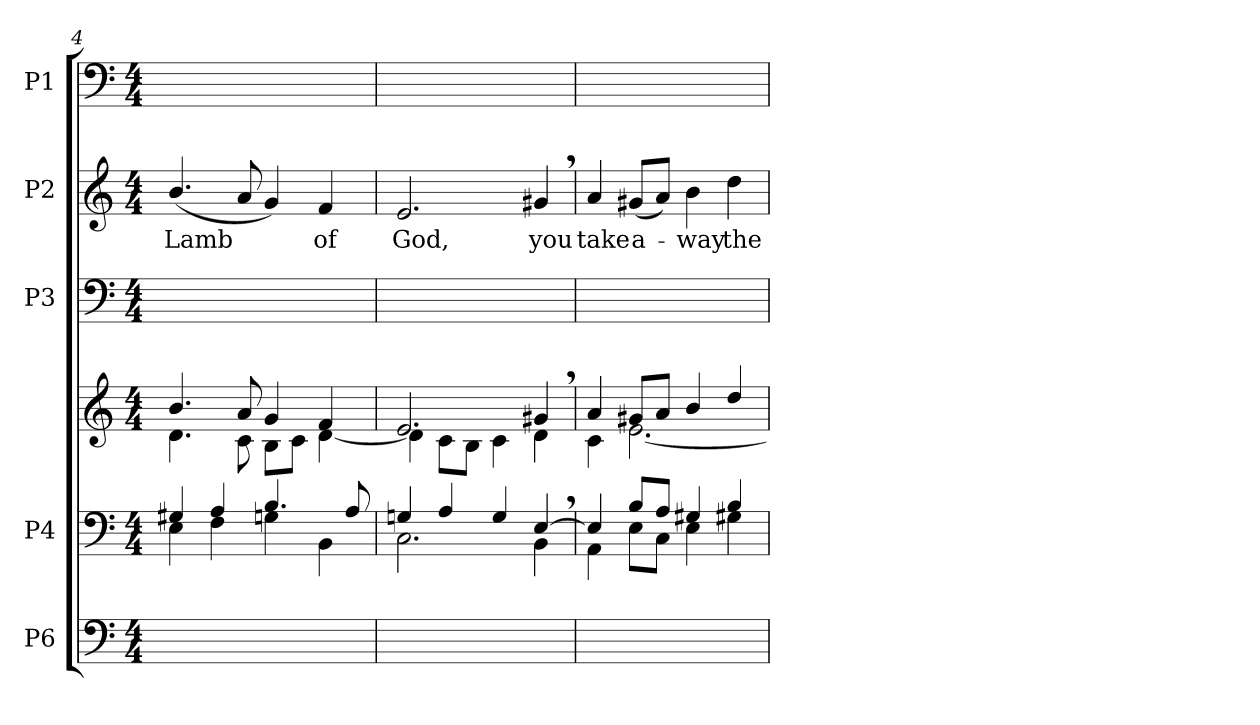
**kern	**kern	**kern	**kern	**text	**kern	**text	**kern
*part5	*part4	*part4	*part3	*part3	*part2	*part2	*part1
*staff6	*staff5	*staff4	*staff3	*staff3	*staff2	*staff2	*staff1
*I"P6	*I"P4	*	*I"P3	*	*I"P2	*	*I"P1
*clefF4	*clefF4	*clefG2	*clefF4	*	*clefG2	*	*clefF4
*k[]	*k[]	*k[]	*k[]	*	*k[]	*	*k[]
*C:	*C:	*C:	*C:	*	*C:	*	*C:
*M4/4	*M4/4	*M4/4	*M4/4	*	*M4/4	*	*M4/4
=4	=4	=4	=4	=4	=4	=4	=4
*	*^	*^	*	*	*	*	*
!	!	!	!	!	!	!LO:LY:b:color=#000000	!	!	!
*	*	*	*	*	*^	*	*	*	*
!	!	!	!	!	!	!	!	!	!LO:LY:b:color=#000000	!
4Ei\yy	4G#Xi/	4Ei\	4.bi/	4.di\	(4.Bi/yy	4.Bi\yy	Lamb	(4.bi/	Lamb	(4.Bi/yy
4Fi\yy	4Ai/	4Fi\	.	.	.	.	.	.	.	.
.	.	.	8ai/	8ci\	8Ai\yy	8Ai\yy	.	8ai/	.	8Ai\yy
4Gi\yy	4.Bi/	4Gni\	4gi/	8Bi\L	4Gi/yy)	4Gi\yy	.	4gi/)	.	4Gi\yy)
.	.	.	.	8ci\J	.	.	.	.	.	.
!	!	!	!	!	!	!	!LO:LY:b:color=#000000	!	!	!
!	!	!	!	!	!	!	!	!	!LO:LY:b:color=#000000	!
4BBi/yy	.	4BBi\	4fi/	[<4di\	4Fi/yy	4Fi\yy	of	4fi/	of	4Fi\yy
.	8Ai/	.	.	.	.	.	.	.	.	.
!!LO:LB:g=z
=5	=5	=5	=5	=5	=5	=5	=5	=5	=5	=5
!	!	!	!	!	!	!	!LO:LY:b:color=#000000	!	!	!
!	!	!	!	!	!	!	!	!	!LO:LY:b:color=#000000	!
2.Ci/yy	4Gni/	2.Ci\	2.ei/	4di\]	2.Ei/yy	2.Ei\yy	God,	2.ei/	God,	2.Ei\yy
.	4Ai/	.	.	8ci\L	.	.	.	.	.	.
.	.	.	.	8Bi\J	.	.	.	.	.	.
.	4Gi/	.	.	4ci\	.	.	.	.	.	.
!	!	!	!	!	!	!	!LO:LY:b:color=#000000	!	!	!
!	!	!	!	!	!	!	!	!	!LO:LY:b:color=#000000	!
4BBi/yy	[>4E,i/	4BBi\	4g#X,i/	4di\	4G#X,i/yy	4G#i\yy	you	4g#X,i/	you	4G#X,i\yy
=6	=6	=6	=6	=6	=6	=6	=6	=6	=6	=6
!	!	!	!	!	!	!	!LO:LY:b:color=#000000	!	!	!
!	!	!	!	!	!	!	!	!	!LO:LY:b:color=#000000	!
4AAi/yy	4Ei/]	4AAi\	4ai/	4ci\	4Ai/yy	4Ai\yy	take	4ai/	take	4Ai\yy
!	!	!	!	!	!	!	!LO:LY:b:color=#000000	!	!	!
!	!	!	!	!	!	!	!	!	!LO:LY:b:color=#000000	!
8Ei\Lyy	8Bi/L	8Ei\L	8g#Xi/L	[<2.ei\	(8G#Xi\Lyy	8G#i\Lyy	a-	(8g#Xi/L	a-	(8G#Xi\Lyy
8Ci\Jyy	8Ai/J	8Ci\J	8ai/J	.	8Ai\Jyy)	8Ai\Jyy	.	8ai/J)	.	8Ai\Jyy)
!	!	!	!	!	!	!	!LO:LY:b:color=#000000	!	!	!
!	!	!	!	!	!	!	!	!	!LO:LY:b:color=#000000	!
4Ei\yy	4G#Xi/	4Ei\	4bi/	.	4Bi/yy	4Bi\yy	-way	4bi\	-way	4Bi\yy
!	!	!	!	!	!	!	!LO:LY:b:color=#000000	!	!	!
!	!	!	!	!	!	!	!	!	!LO:LY:b:color=#000000	!
4G#Xi\yy	4Bi/	4G#Xi\	4ddi/	.	4di/yy	4di\yy	the	4ddi\	the	4di\yy
*	*v	*v	*	*	*v	*v	*	*	*	*
*	*	*v	*v	*	*	*	*	*
=	=	=	=	=	=	=	=
*-	*-	*-	*-	*-	*-	*-	*-
